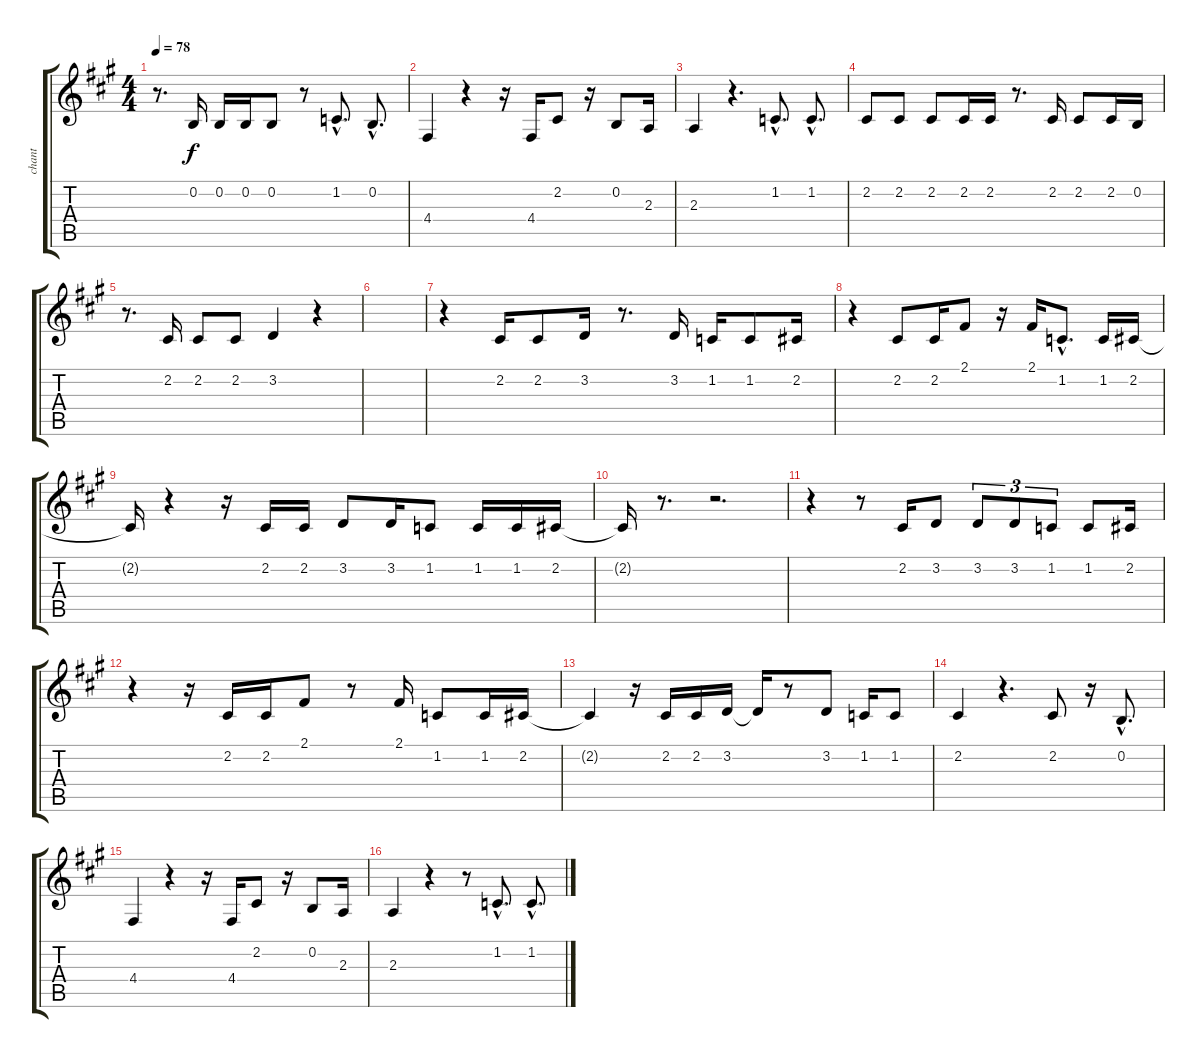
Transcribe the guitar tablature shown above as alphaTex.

\track ("chant" "chant") {instrument honkytonkpiano}
\staff {score tabs}
\tuning (E4 B3 G3 D3 A2 E2) {hide}
\ts (4 4)
\tempo 78
\clef g2
\ks a
r.8{d dy f} 0.2.16 0.2.16 0.2.16 0.2.8 r.8 1.2{hac}.8{d} 0.2{hac}.8{d} |
4.4.4 r.4 r.16 4.4.16 2.2.8 r.16 0.2.8 2.3.16 |
2.3.4 r.4{d} 1.2{hac}.8{d} 1.2{hac}.8{d} |
2.2.8 2.2.8 2.2.8 2.2.16 2.2.16 r.8{d} 2.2.16 2.2.8 2.2.16 0.2.16 |
r.8{d} 2.2.16 2.2.8 2.2.8 3.2.4 r.4 |
|
r.4 2.2.16 2.2.8 3.2.16 r.8{d} 3.2.16 1.2.16 1.2.8 2.2.16 |
r.4 2.2.8 2.2.16 2.1.8 r.16 2.1.16 1.2{hac}.8{d} 1.2.16 2.2.16 |
2.2{t}.16 r.4 r.16 2.2.16 2.2.16 3.2.8 3.2.16 1.2.8 1.2.16 1.2.16 2.2.16 |
2.2{t}.16 r.8{d} r.2{d} |
r.4 r.8 2.2.16 3.2.8 3.2.8{tu (3 2)} 3.2.8{tu (3 2)} 1.2.8{tu (3 2)} 1.2.8 2.2.16 |
r.4 r.16 2.2.16 2.2.16 2.1.8 r.8 2.1.16 1.2.8 1.2.16 2.2.16 |
2.2{t}.4 r.16 2.2.16 2.2.16 3.2.16 3.2{t}.16 r.8 3.2.8 1.2.16 1.2.8 |
2.2.4 r.4{d} 2.2.8 r.16 0.2{hac}.8{d} |
4.4.4 r.4 r.16 4.4.16 2.2.8 r.16 0.2.8 2.3.16 |
2.3.4 r.4 r.8 1.2{hac}.8{d} 1.2{hac}.8{d}
